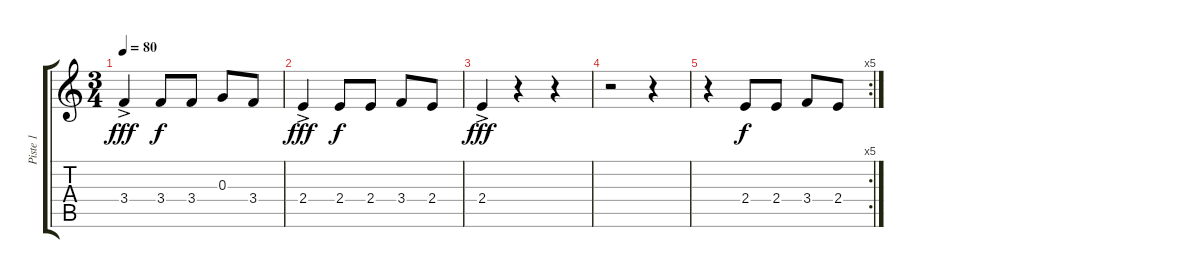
\track ("Piste 1" "Piste 1") {instrument electricguitarmuted}
\staff {score tabs}
\tuning (E4 B3 G3 D3 A2 E2) {hide}
\ts (3 4)
\tempo 80
\clef g2
\ks c
3.4{ac}.4{dy fff} 3.4.8{dy f} 3.4.8 0.3.8 3.4.8 |
2.4{ac}.4{dy fff} 2.4.8{dy f} 2.4.8 3.4.8 2.4.8 |
2.4{ac}.4{dy fff} r.4 r.4 |
r.2 r.4 |
\rc 5
r.4 2.4.8{dy f} 2.4.8 3.4.8 2.4.8
